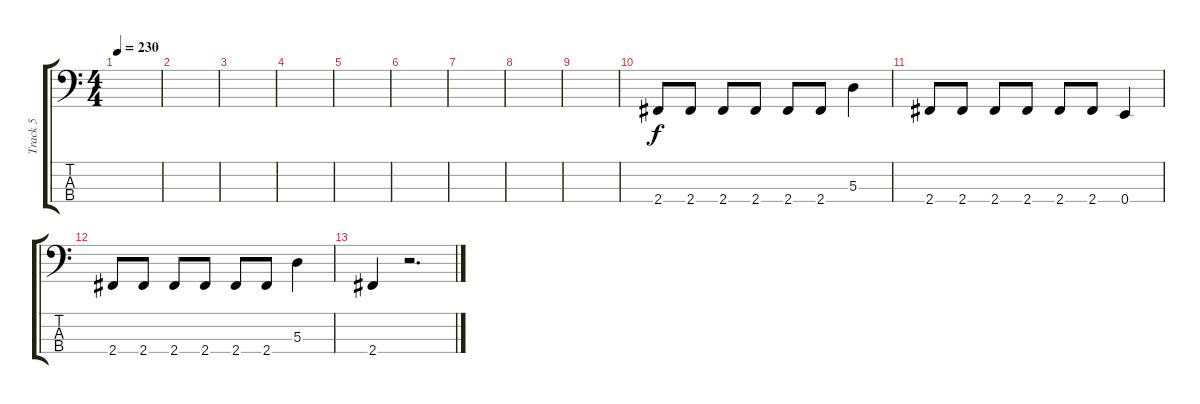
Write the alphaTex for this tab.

\track ("Track 5" "Track 5") {instrument acousticguitarnylon}
\staff {score tabs}
\tuning (G2 D2 A1 E1) {hide}
\ts (4 4)
\tempo 230
\clef f4
\ks c
|
|
|
|
|
|
|
|
|
2.4.8 2.4.8 2.4.8 2.4.8 2.4.8 2.4.8 5.3.4 |
2.4.8 2.4.8 2.4.8 2.4.8 2.4.8 2.4.8 0.4.4 |
2.4.8 2.4.8 2.4.8 2.4.8 2.4.8 2.4.8 5.3.4 |
2.4.4 r.2{d}
